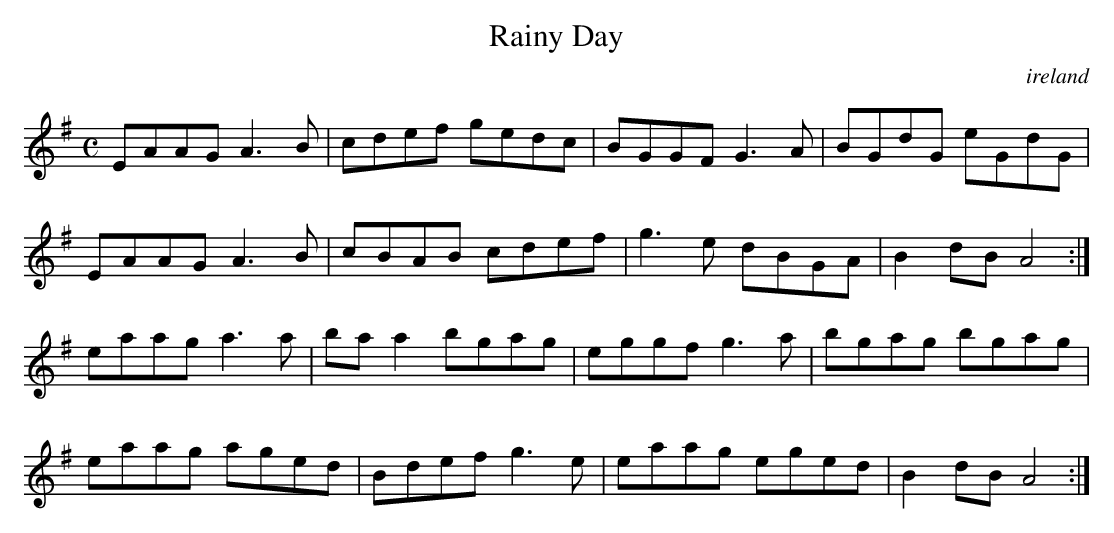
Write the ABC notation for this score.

X:1
T:Rainy Day
O:ireland
M:C
L:1/8
K:A Dorian
EAAG A3B|cdef gedc|BGGF G3A|BGdG eGdG|!
EAAG A3B|cBAB cdef|g3e dBGA|B2dB A4:|!
eaag a3a|baa2 bgag|eggf g3a|bgag bgag|!
eaag aged|Bdef g3e|eaag eged|B2dB A4:|!
